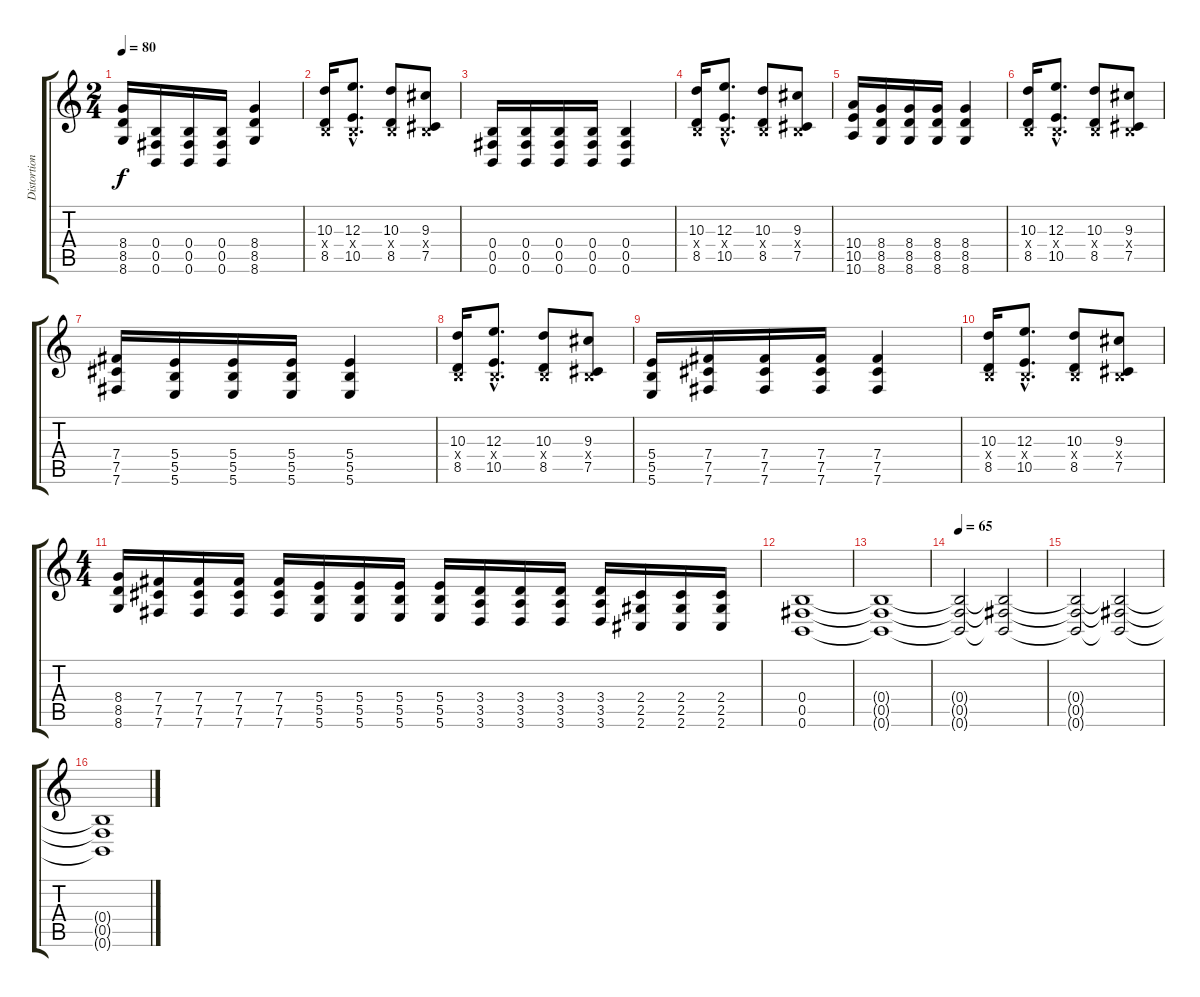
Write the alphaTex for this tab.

\track ("Distortion Guitar (Phil Demmel)" "Distortion") {instrument distortionguitar}
\staff {score tabs}
\tuning (Db4 Ab3 E3 B2 Gb2 B1) {hide}
\ts (2 4)
\tempo 80
\clef g2
\ks c
(8.4 8.5 8.6).16{dy f} (0.4 0.5 0.6).16 (0.4 0.5 0.6).16 (0.4 0.5 0.6).16 (8.4 8.5 8.6).4 |
(10.3 0.4{x} 8.5).16 (12.3{hac} 0.4{hac x} 10.5{hac}).8{d} (10.3 0.4{x} 8.5).8 (9.3 0.4{x} 7.5).8 |
(0.4 0.5 0.6).16 (0.4 0.5 0.6).16 (0.4 0.5 0.6).16 (0.4 0.5 0.6).16 (0.4 0.5 0.6).4 |
(10.3 0.4{x} 8.5).16 (12.3{hac} 0.4{hac x} 10.5{hac}).8{d} (10.3 0.4{x} 8.5).8 (9.3 0.4{x} 7.5).8 |
(10.4 10.5 10.6).16 (8.4 8.5 8.6).16 (8.4 8.5 8.6).16 (8.4 8.5 8.6).16 (8.4 8.5 8.6).4 |
(10.3 0.4{x} 8.5).16 (12.3{hac} 0.4{hac x} 10.5{hac}).8{d} (10.3 0.4{x} 8.5).8 (9.3 0.4{x} 7.5).8 |
(7.4 7.5 7.6).16 (5.4 5.5 5.6).16 (5.4 5.5 5.6).16 (5.4 5.5 5.6).16 (5.4 5.5 5.6).4 |
(10.3 0.4{x} 8.5).16 (12.3{hac} 0.4{hac x} 10.5{hac}).8{d} (10.3 0.4{x} 8.5).8 (9.3 0.4{x} 7.5).8 |
(5.4 5.5 5.6).16 (7.4 7.5 7.6).16 (7.4 7.5 7.6).16 (7.4 7.5 7.6).16 (7.4 7.5 7.6).4 |
(10.3 0.4{x} 8.5).16 (12.3{hac} 0.4{hac x} 10.5{hac}).8{d} (10.3 0.4{x} 8.5).8 (9.3 0.4{x} 7.5).8 |
\ts (4 4)
(8.4 8.5 8.6).16 (7.4 7.5 7.6).16 (7.4 7.5 7.6).16 (7.4 7.5 7.6).16 (7.4 7.5 7.6).16 (5.4 5.5 5.6).16 (5.4 5.5 5.6).16 (5.4 5.5 5.6).16 (5.4 5.5 5.6).16 (3.4 3.5 3.6).16 (3.4 3.5 3.6).16 (3.4 3.5 3.6).16 (3.4 3.5 3.6).16 (2.4 2.5 2.6).16 (2.4 2.5 2.6).16 (2.4 2.5 2.6).16 |
(0.4 0.5 0.6).1 |
(0.4{t} 0.5{t} 0.6{t}).1{volume 10} |
\tempo 65
(0.4{t} 0.5{t} 0.6{t}).2{volume 9} (0.4{t} 0.5{t} 0.6{t}).2{volume 8} |
(0.4{t} 0.5{t} 0.6{t}).2{volume 7} (0.4{t} 0.5{t} 0.6{t}).2{volume 6} |
(0.4{t} 0.5{t} 0.6{t}).1
